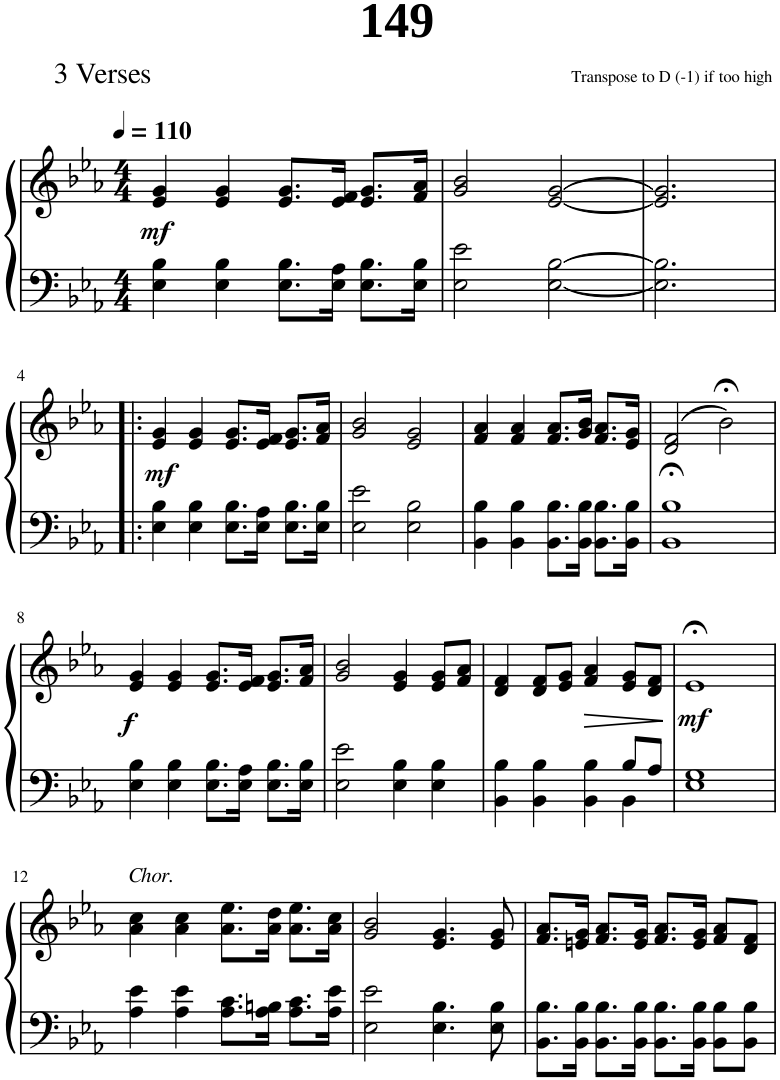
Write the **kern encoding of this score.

**kern	**kern	**dynam
*part1	*part1	*part1
*staff2	*staff1	*staff1/2
*I"Piano	*	*
*I'Pno.	*	*
*clefF4	*clefG2	*
*k[b-e-a-]	*k[b-e-a-]	*
*M4/4	*M4/4	*
*MM110	*MM110	*
=1	=1	=1
!	!	!LO:DY:b
4E-\ 4B-\	4e-/ 4g/	mf
4E-\ 4B-\	4e-/ 4g/	.
8.E-\ 8.B-\L	8.e-/ 8.g/L	.
16E-\ 16A-\Jk	16e-/ 16f/Jk	.
8.E-\ 8.B-\L	8.e-/ 8.g/L	.
16E-\ 16B-\Jk	16f/ 16a-/Jk	.
=2	=2	=2
2E-\ 2e-\	2g/ 2b-/	.
[2E-\ [2B-\	[2e-/ [2g/	.
=3	=3	=3
2.E-\] 2.B-\]	2.e-/] 2.g/]	.
!!LO:LB:g=z
=4!|:	=4!|:	=4!|:
!	!	!LO:DY:b
4E-\ 4B-\	4e-/ 4g/	mf
4E-\ 4B-\	4e-/ 4g/	.
8.E-\ 8.B-\L	8.e-/ 8.g/L	.
16E-\ 16A-\Jk	16e-/ 16f/Jk	.
8.E-\ 8.B-\L	8.e-/ 8.g/L	.
16E-\ 16B-\Jk	16f/ 16a-/Jk	.
=5	=5	=5
2E-\ 2e-\	2g/ 2b-/	.
2E-\ 2B-\	2e-/ 2g/	.
=6	=6	=6
4BB-\ 4B-\	4f/ 4a-/	.
4BB-\ 4B-\	4f/ 4a-/	.
8.BB-\ 8.B-\L	8.f/ 8.a-/L	.
16BB-\ 16B-\Jk	16g/ 16b-/Jk	.
8.BB-\ 8.B-\L	8.f/ 8.a-/L	.
16BB-\ 16B-\Jk	16e-/ 16g/Jk	.
=7	=7	=7
1BB-;< 1B-;<	(2d/ 2f/	.
.	2b-;<\)	.
!!LO:LB:g=z
=8	=8	=8
!	!	!LO:DY:b
4E-\ 4B-\	4e-/ 4g/	f
4E-\ 4B-\	4e-/ 4g/	.
8.E-\ 8.B-\L	8.e-/ 8.g/L	.
16E-\ 16A-\Jk	16e-/ 16f/Jk	.
8.E-\ 8.B-\L	8.e-/ 8.g/L	.
16E-\ 16B-\Jk	16f/ 16a-/Jk	.
=9	=9	=9
2E-\ 2e-\	2g/ 2b-/	.
4E-\ 4B-\	4e-/ 4g/	.
4E-\ 4B-\	8e-/ 8g/L	.
.	8f/ 8a-/J	.
=10	=10	=10
*^	*	*
2.ryy	4BB-\ 4B-\	4d/ 4f/	.
.	4BB-\ 4B-\	8d/ 8f/L	.
.	.	8e-/ 8g/J	.
!	!	!	!LO:HP:b
.	4BB-\ 4B-\	4f/ 4a-/	>
8B-/L	4BB-\	8e-/ 8g/L	.
8A-/J	.	8d/ 8f/J	.
*v	*v	*	*
.	.	]
=11	=11	=11
!	!	!LO:DY:b
1E- 1G	1e-;<	mf
!!LO:LB:g=z
=12	=12	=12
!	!LO:TX:a:i:t=Chor.	!
4A-\ 4e-\	4a-\ 4cc\	.
4A-\ 4e-\	4a-\ 4cc\	.
8.A-\ 8.c\L	8.a-\ 8.ee-\L	.
16A-\ 16Bn\Jk	16a-\ 16dd\Jk	.
8.A-\ 8.c\L	8.a-\ 8.ee-\L	.
16A-\ 16e-\Jk	16a-\ 16cc\Jk	.
=13	=13	=13
2E-\ 2e-\	2g/ 2b-/	.
4.E-\ 4.B-\	4.e-/ 4.g/	.
8E-\ 8B-\	8e-/ 8g/	.
=14	=14	=14
8.BB-\ 8.B-\L	8.f/ 8.a-/L	.
16BB-\ 16B-\Jk	16en/ 16g/Jk	.
8.BB-\ 8.B-\L	8.f/ 8.a-/L	.
16BB-\ 16B-\Jk	16e/ 16g/Jk	.
8.BB-\ 8.B-\L	8.f/ 8.a-/L	.
16BB-\ 16B-\Jk	16e/ 16g/Jk	.
8BB-\ 8B-\L	8f/ 8a-/L	.
8BB-\ 8B-\J	8d/ 8f/J	.
=	=	=
*-	*-	*-
